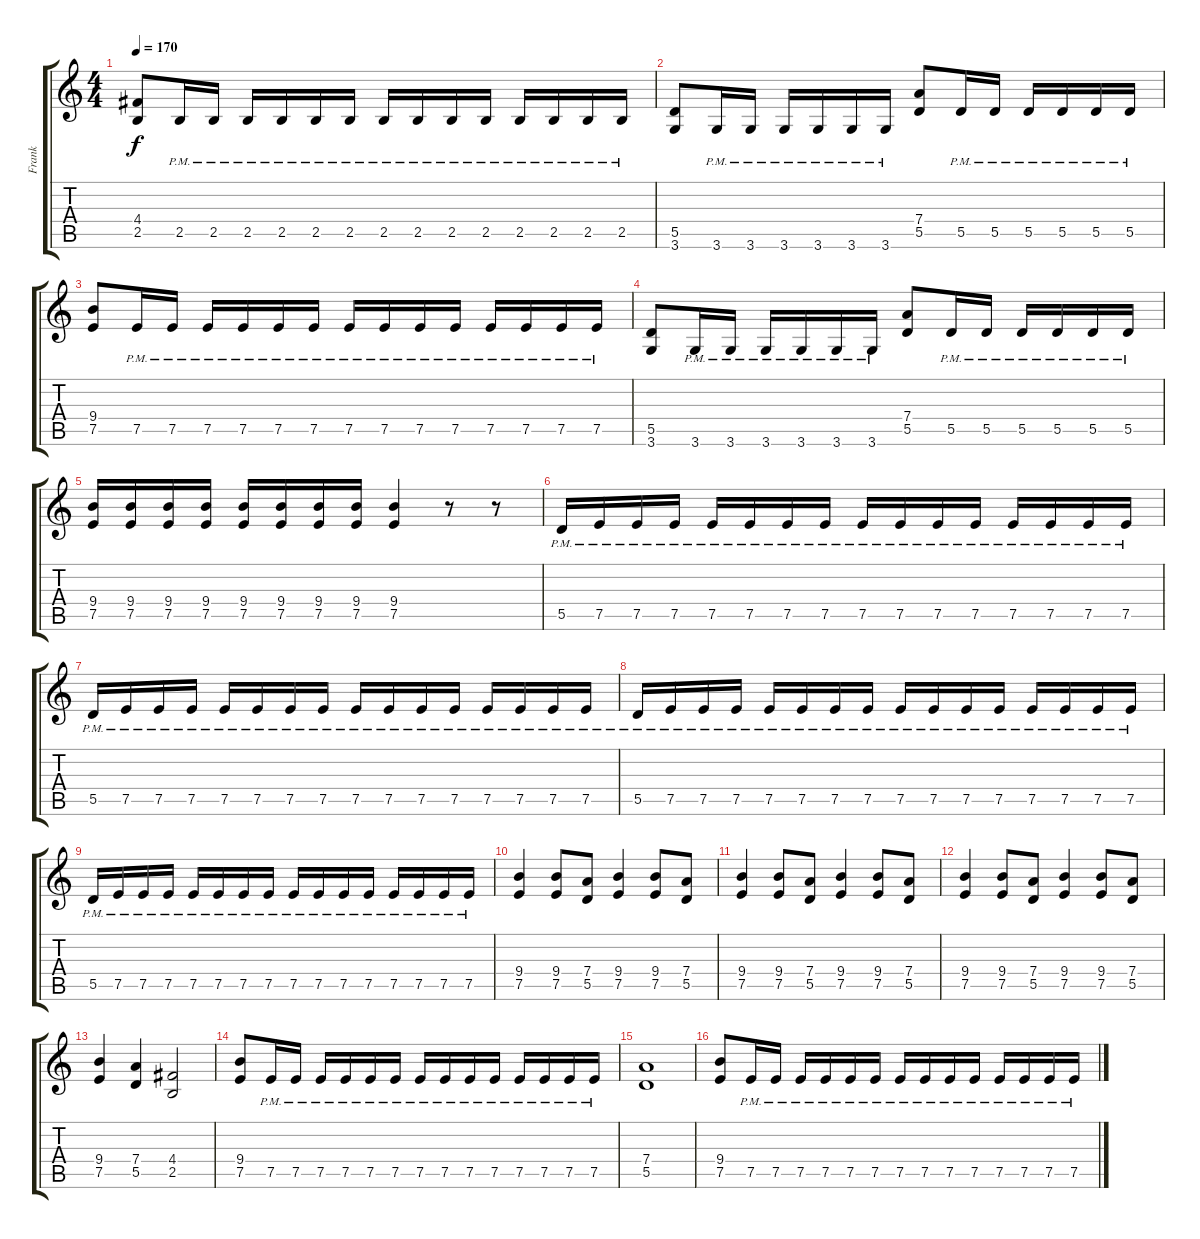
\track ("Frank" "Frank") {instrument overdrivenguitar}
\staff {score tabs}
\tuning (E4 B3 G3 D3 A2 E2) {hide}
\ts (4 4)
\tempo 170
\clef g2
\ks c
(4.4 2.5).8{dy f} 2.5{pm}.16 2.5{pm}.16 2.5{pm}.16 2.5{pm}.16 2.5{pm}.16 2.5{pm}.16 2.5{pm}.16 2.5{pm}.16 2.5{pm}.16 2.5{pm}.16 2.5{pm}.16 2.5{pm}.16 2.5{pm}.16 2.5{pm}.16 |
(5.5 3.6).8 3.6{pm}.16 3.6{pm}.16 3.6{pm}.16 3.6{pm}.16 3.6{pm}.16 3.6{pm}.16 (7.4 5.5).8 5.5{pm}.16 5.5{pm}.16 5.5{pm}.16 5.5{pm}.16 5.5{pm}.16 5.5{pm}.16 |
(9.4 7.5).8 7.5{pm}.16 7.5{pm}.16 7.5{pm}.16 7.5{pm}.16 7.5{pm}.16 7.5{pm}.16 7.5{pm}.16 7.5{pm}.16 7.5{pm}.16 7.5{pm}.16 7.5{pm}.16 7.5{pm}.16 7.5{pm}.16 7.5{pm}.16 |
(5.5 3.6).8 3.6{pm}.16 3.6{pm}.16 3.6{pm}.16 3.6{pm}.16 3.6{pm}.16 3.6{pm}.16 (7.4 5.5).8 5.5{pm}.16 5.5{pm}.16 5.5{pm}.16 5.5{pm}.16 5.5{pm}.16 5.5{pm}.16 |
(9.4 7.5).16 (9.4 7.5).16 (9.4 7.5).16 (9.4 7.5).16 (9.4 7.5).16 (9.4 7.5).16 (9.4 7.5).16 (9.4 7.5).16 (9.4 7.5).4 r.8 r.8 |
5.5{pm}.16 7.5{pm}.16 7.5{pm}.16 7.5{pm}.16 7.5{pm}.16 7.5{pm}.16 7.5{pm}.16 7.5{pm}.16 7.5{pm}.16 7.5{pm}.16 7.5{pm}.16 7.5{pm}.16 7.5{pm}.16 7.5{pm}.16 7.5{pm}.16 7.5{pm}.16 |
5.5{pm}.16 7.5{pm}.16 7.5{pm}.16 7.5{pm}.16 7.5{pm}.16 7.5{pm}.16 7.5{pm}.16 7.5{pm}.16 7.5{pm}.16 7.5{pm}.16 7.5{pm}.16 7.5{pm}.16 7.5{pm}.16 7.5{pm}.16 7.5{pm}.16 7.5{pm}.16 |
5.5{pm}.16 7.5{pm}.16 7.5{pm}.16 7.5{pm}.16 7.5{pm}.16 7.5{pm}.16 7.5{pm}.16 7.5{pm}.16 7.5{pm}.16 7.5{pm}.16 7.5{pm}.16 7.5{pm}.16 7.5{pm}.16 7.5{pm}.16 7.5{pm}.16 7.5{pm}.16 |
5.5{pm}.16 7.5{pm}.16 7.5{pm}.16 7.5{pm}.16 7.5{pm}.16 7.5{pm}.16 7.5{pm}.16 7.5{pm}.16 7.5{pm}.16 7.5{pm}.16 7.5{pm}.16 7.5{pm}.16 7.5{pm}.16 7.5{pm}.16 7.5{pm}.16 7.5{pm}.16 |
(9.4 7.5).4 (9.4 7.5).8 (7.4 5.5).8 (9.4 7.5).4 (9.4 7.5).8 (7.4 5.5).8 |
(9.4 7.5).4 (9.4 7.5).8 (7.4 5.5).8 (9.4 7.5).4 (9.4 7.5).8 (7.4 5.5).8 |
(9.4 7.5).4 (9.4 7.5).8 (7.4 5.5).8 (9.4 7.5).4 (9.4 7.5).8 (7.4 5.5).8 |
(9.4 7.5).4 (7.4 5.5).4 (4.4 2.5).2 |
(9.4 7.5).8 7.5{pm}.16 7.5{pm}.16 7.5{pm}.16 7.5{pm}.16 7.5{pm}.16 7.5{pm}.16 7.5{pm}.16 7.5{pm}.16 7.5{pm}.16 7.5{pm}.16 7.5{pm}.16 7.5{pm}.16 7.5{pm}.16 7.5{pm}.16 |
(7.4 5.5).1 |
(9.4 7.5).8 7.5{pm}.16 7.5{pm}.16 7.5{pm}.16 7.5{pm}.16 7.5{pm}.16 7.5{pm}.16 7.5{pm}.16 7.5{pm}.16 7.5{pm}.16 7.5{pm}.16 7.5{pm}.16 7.5{pm}.16 7.5{pm}.16 7.5{pm}.16
